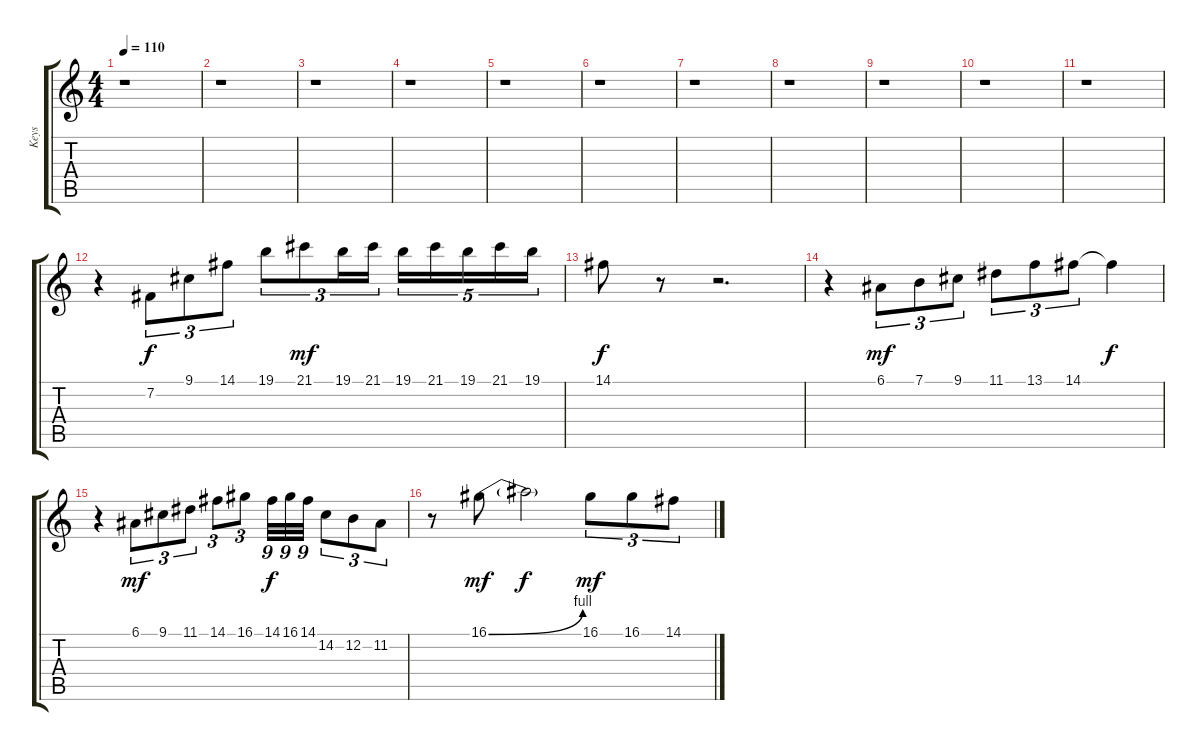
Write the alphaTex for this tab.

\track ("Keys" "Keys") {instrument acousticgrandpiano}
\staff {score tabs}
\tuning (E4 B3 G3 D3 A2 E2) {hide}
\ts (4 4)
\tempo 110
\clef g2
\ks c
r.1{dy f} |
r.1 |
r.1 |
r.1 |
r.1 |
r.1 |
r.1 |
r.1 |
r.1 |
r.1 |
r.1 |
r.4 7.2.8{tu (3 2)} 9.1.8{tu (3 2)} 14.1.8{tu (3 2)} 19.1.8{tu (3 2)} 21.1.8{tu (3 2) dy mf} 19.1.16{tu (3 2)} 21.1.16{tu (3 2)} 19.1.16{tu (5 4)} 21.1.16{tu (5 4)} 19.1.16{tu (5 4)} 21.1.16{tu (5 4)} 19.1.16{tu (5 4)} |
14.1.8{dy f} r.8 r.2{d} |
r.4 6.1.8{tu (3 2) dy mf} 7.1.8{tu (3 2)} 9.1.8{tu (3 2)} 11.1.8{tu (3 2)} 13.1.8{tu (3 2)} 14.1.8{tu (3 2)} 14.1{t}.4{dy f} |
r.4 6.1.8{tu (3 2) dy mf} 9.1.8{tu (3 2)} 11.1.8{tu (3 2)} 14.1.8{tu (3 2)} 16.1.8{tu (3 2)} 14.1.32{tu (9 8) dy f} 16.1.32{tu (9 8)} 14.1.32{tu (9 8)} 14.2.8{tu (3 2)} 12.2.8{tu (3 2)} 11.2.8{tu (3 2)} |
r.8{instrument overdrivenguitar} 16.1{be (bend 0 0 60 4)}.8{dy mf} 16.1{t}.2{dy f} 16.1.8{tu (3 2) dy mf} 16.1.8{tu (3 2)} 14.1.8{tu (3 2)}
